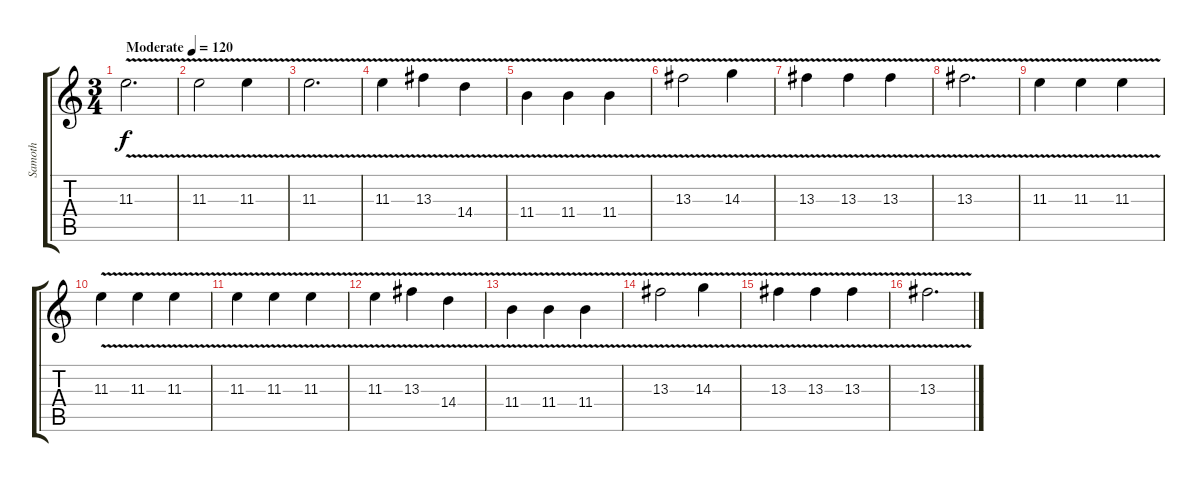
\track ("Samoth" "Samoth") {instrument distortionguitar}
\staff {score tabs}
\tuning (D4 A3 F3 C3 G2 C2) {hide}
\ts (3 4)
\tempo (120 "Moderate")
\clef g2
\ks c
11.3{v}.2{d dy f instrument distortionguitar} |
11.3{v}.2 11.3{v}.4 |
11.3{v}.2{d} |
11.3{v}.4 13.3{v}.4 14.4{v}.4 |
11.4{v}.4 11.4{v}.4 11.4{v}.4 |
13.3{v}.2 14.3{v}.4 |
13.3{v}.4 13.3{v}.4 13.3{v}.4 |
13.3{v}.2{d} |
11.3{v}.4 11.3{v}.4 11.3{v}.4 |
11.3{v}.4 11.3{v}.4 11.3{v}.4 |
11.3{v}.4 11.3{v}.4 11.3{v}.4 |
11.3{v}.4 13.3{v}.4 14.4{v}.4 |
11.4{v}.4 11.4{v}.4 11.4{v}.4 |
13.3{v}.2 14.3{v}.4 |
13.3{v}.4 13.3{v}.4 13.3{v}.4 |
13.3{v}.2{d}
